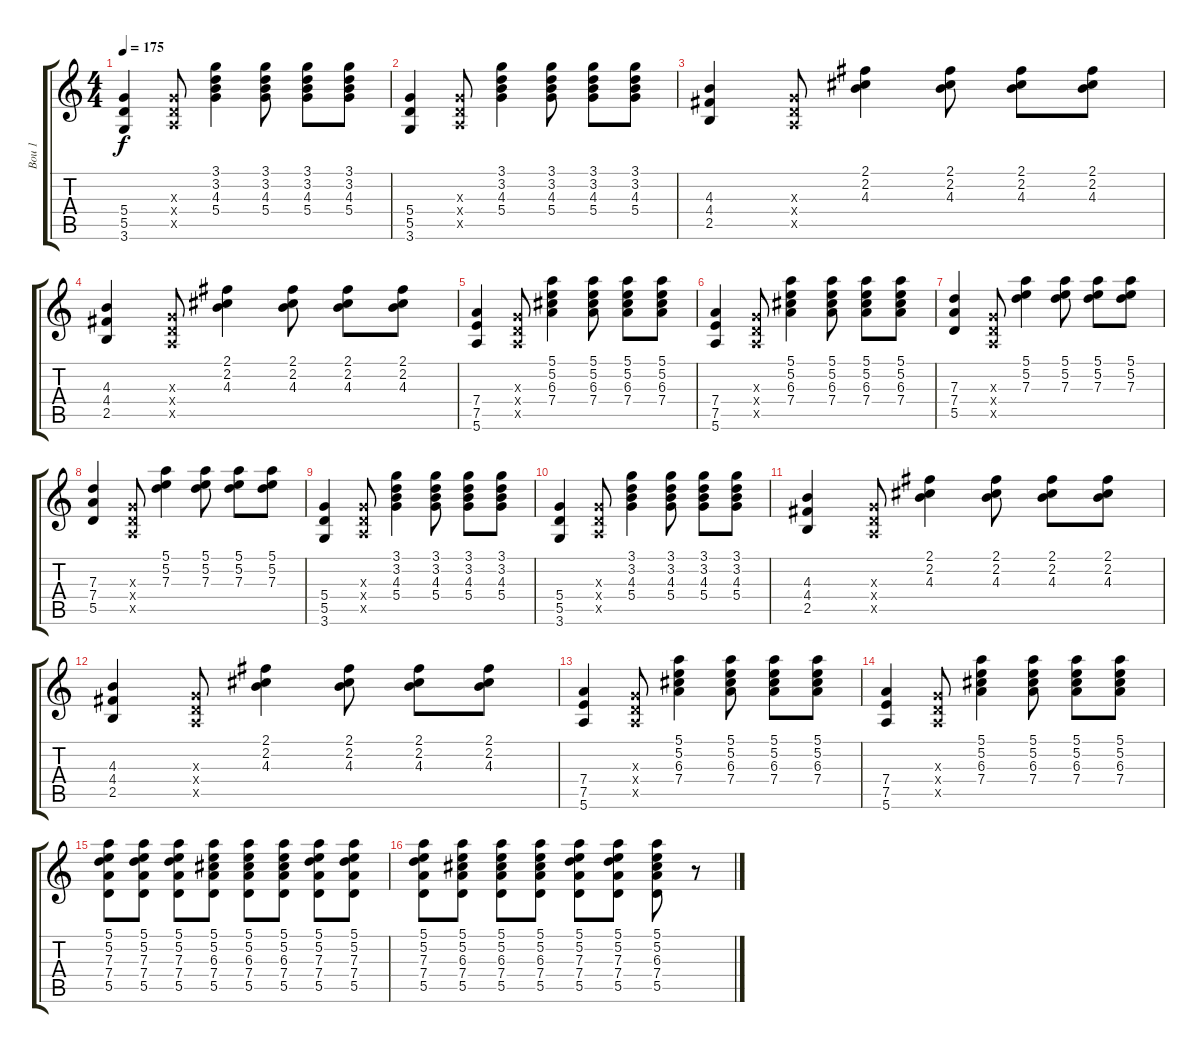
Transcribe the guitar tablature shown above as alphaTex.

\track ("Bou 1" "Bou 1") {instrument distortionguitar}
\staff {score tabs}
\tuning (E4 B3 G3 D3 A2 E2) {hide}
\ts (4 4)
\tempo 175
\clef g2
\ks c
(5.4 5.5 3.6).4{dy f} (0.3{x} 0.4{x} 0.5{x}).8 (3.1 3.2 4.3 5.4).4 (3.1 3.2 4.3 5.4).8 (3.1 3.2 4.3 5.4).8 (3.1 3.2 4.3 5.4).8 |
(5.4 5.5 3.6).4 (0.3{x} 0.4{x} 0.5{x}).8 (3.1 3.2 4.3 5.4).4 (3.1 3.2 4.3 5.4).8 (3.1 3.2 4.3 5.4).8 (3.1 3.2 4.3 5.4).8 |
(4.3 4.4 2.5).4 (0.3{x} 0.4{x} 0.5{x}).8 (2.1 2.2 4.3).4 (2.1 2.2 4.3).8 (2.1 2.2 4.3).8 (2.1 2.2 4.3).8 |
(4.3 4.4 2.5).4 (0.3{x} 0.4{x} 0.5{x}).8 (2.1 2.2 4.3).4 (2.1 2.2 4.3).8 (2.1 2.2 4.3).8 (2.1 2.2 4.3).8 |
(7.4 7.5 5.6).4 (0.3{x} 0.4{x} 0.5{x}).8 (5.1 5.2 6.3 7.4).4 (5.1 5.2 6.3 7.4).8 (5.1 5.2 6.3 7.4).8 (5.1 5.2 6.3 7.4).8 |
(7.4 7.5 5.6).4 (0.3{x} 0.4{x} 0.5{x}).8 (5.1 5.2 6.3 7.4).4 (5.1 5.2 6.3 7.4).8 (5.1 5.2 6.3 7.4).8 (5.1 5.2 6.3 7.4).8 |
(7.3 7.4 5.5).4 (0.3{x} 0.4{x} 0.5{x}).8 (5.1 5.2 7.3).4 (5.1 5.2 7.3).8 (5.1 5.2 7.3).8 (5.1 5.2 7.3).8 |
(7.3 7.4 5.5).4 (0.3{x} 0.4{x} 0.5{x}).8 (5.1 5.2 7.3).4 (5.1 5.2 7.3).8 (5.1 5.2 7.3).8 (5.1 5.2 7.3).8 |
(5.4 5.5 3.6).4 (0.3{x} 0.4{x} 0.5{x}).8 (3.1 3.2 4.3 5.4).4 (3.1 3.2 4.3 5.4).8 (3.1 3.2 4.3 5.4).8 (3.1 3.2 4.3 5.4).8 |
(5.4 5.5 3.6).4 (0.3{x} 0.4{x} 0.5{x}).8 (3.1 3.2 4.3 5.4).4 (3.1 3.2 4.3 5.4).8 (3.1 3.2 4.3 5.4).8 (3.1 3.2 4.3 5.4).8 |
(4.3 4.4 2.5).4 (0.3{x} 0.4{x} 0.5{x}).8 (2.1 2.2 4.3).4 (2.1 2.2 4.3).8 (2.1 2.2 4.3).8 (2.1 2.2 4.3).8 |
(4.3 4.4 2.5).4 (0.3{x} 0.4{x} 0.5{x}).8 (2.1 2.2 4.3).4 (2.1 2.2 4.3).8 (2.1 2.2 4.3).8 (2.1 2.2 4.3).8 |
(7.4 7.5 5.6).4 (0.3{x} 0.4{x} 0.5{x}).8 (5.1 5.2 6.3 7.4).4 (5.1 5.2 6.3 7.4).8 (5.1 5.2 6.3 7.4).8 (5.1 5.2 6.3 7.4).8 |
(7.4 7.5 5.6).4 (0.3{x} 0.4{x} 0.5{x}).8 (5.1 5.2 6.3 7.4).4 (5.1 5.2 6.3 7.4).8 (5.1 5.2 6.3 7.4).8 (5.1 5.2 6.3 7.4).8 |
(5.1 5.2 7.3 7.4 5.5).8 (5.1 5.2 7.3 7.4 5.5).8 (5.1 5.2 7.3 7.4 5.5).8 (5.1 5.2 6.3 7.4 5.5).8 (5.1 5.2 6.3 7.4 5.5).8 (5.1 5.2 6.3 7.4 5.5).8 (5.1 5.2 7.3 7.4 5.5).8 (5.1 5.2 7.3 7.4 5.5).8 |
(5.1 5.2 7.3 7.4 5.5).8 (5.1 5.2 6.3 7.4 5.5).8 (5.1 5.2 6.3 7.4 5.5).8 (5.1 5.2 6.3 7.4 5.5).8 (5.1 5.2 7.3 7.4 5.5).8 (5.1 5.2 7.3 7.4 5.5).8 (5.1 5.2 6.3 7.4 5.5).8 r.8
